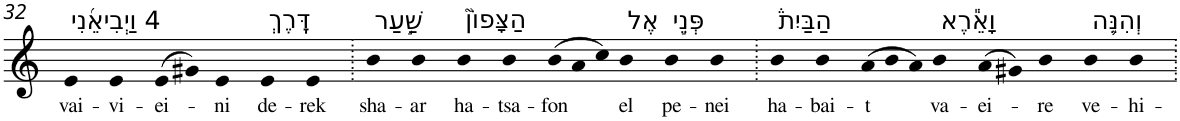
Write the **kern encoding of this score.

**kern	**text
*part1	*part1
*staff1	*staff1
*I"Piano	*
*I'Pno	*
!!LO:PB:g=z
*clefG2	*
*k[]	*
=32	=32
!LO:TX:a:t=4 וַיְבִיאֵ֜נִי	!
!	!LO:LY:b
4e	vai-
!	!LO:LY:b
4e	-vi-
!	!LO:LY:b
(>8e	-ei-
8g#X)	.
!	!LO:LY:b
4e	-ni
!LO:TX:a:t=דֶּֽרֶךְ	!
!	!LO:LY:b
4e	de-
!	!LO:LY:b
4e	-rek
=33.	=33.
!LO:TX:a:t=שַׁ֣עַר	!
!	!LO:LY:b
4b	sha-
!	!LO:LY:b
4b	-ar
!LO:TX:a:t=הַצָּפוֹן֮	!
!	!LO:LY:b
4b	ha-
!	!LO:LY:b
4b	-tsa-
*Xtuplet	*
!	!LO:LY:b
(>12b	-fon
12a	.
12cc)	.
!LO:TX:a:t=אֶל	!
!	!LO:LY:b
4b	el
!LO:TX:a:t=פְּנֵ֣י	!
!	!LO:LY:b
4b	pe-
!	!LO:LY:b
4b	-nei
=34.	=34.
!LO:TX:a:t=הַבַּיִת֒	!
!	!LO:LY:b
4b	ha-
!	!LO:LY:b
4b	-bai-
!	!LO:LY:b
(>12a	-t
12b	.
12a)	.
!LO:TX:a:t=וָאֵ֕רֶא	!
!	!LO:LY:b
4b	va-
!	!LO:LY:b
(>8a	-ei-
8g#X)	.
!	!LO:LY:b
4b	-re
!LO:TX:a:t=וְהִנֵּ֛ה	!
!	!LO:LY:b
4b	ve-
!	!LO:LY:b
4b	-hi-
=.	=.
*-	*-
